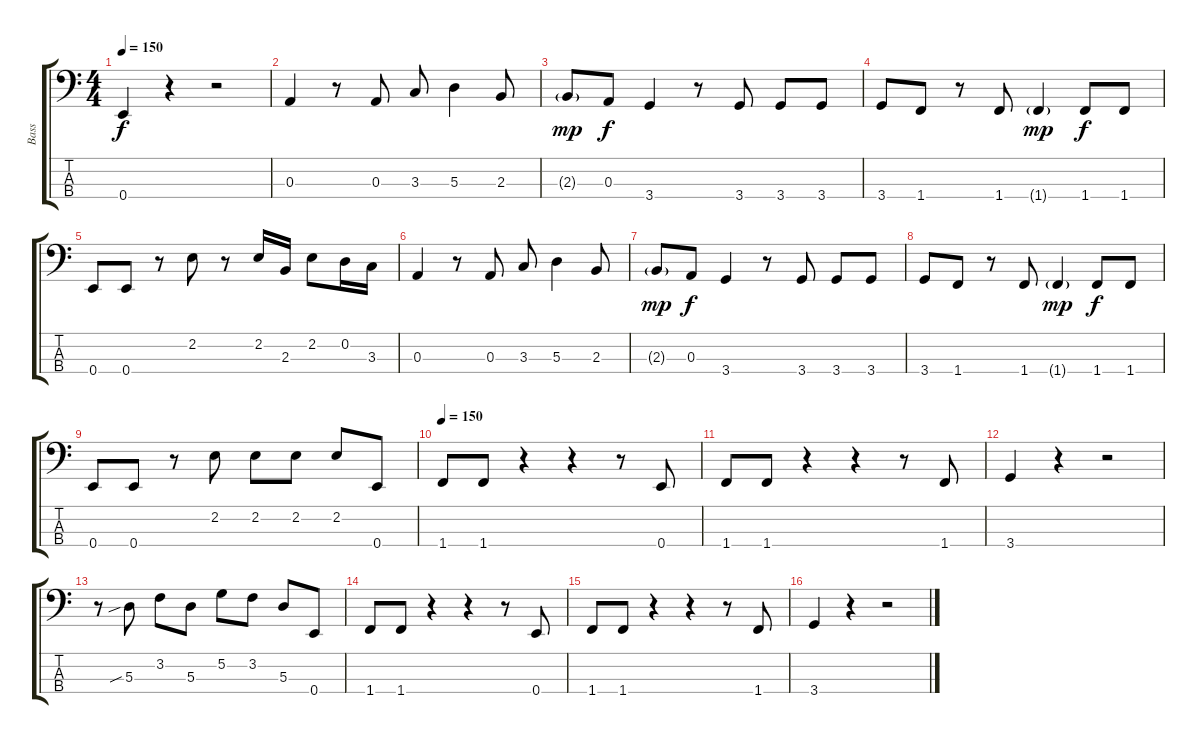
\track ("Bass" "Bass") {instrument electricbassfinger}
\staff {score tabs}
\tuning (G2 D2 A1 E1) {hide}
\ts (4 4)
\tempo 150
\clef f4
\ks c
0.4.4{dy f} r.4 r.2 |
0.3.4 r.8 0.3.8 3.3.8 5.3.4 2.3.8 |
2.3{g}.8{dy mp} 0.3.8{dy f} 3.4.4 r.8 3.4.8 3.4.8 3.4.8 |
3.4.8 1.4.8 r.8 1.4.8 1.4{g}.4{dy mp} 1.4.8{dy f} 1.4.8 |
0.4.8 0.4.8 r.8 2.2.8 r.8 2.2.16 2.3.16 2.2.8 0.2.16 3.3.16 |
0.3.4 r.8 0.3.8 3.3.8 5.3.4 2.3.8 |
2.3{g}.8{dy mp} 0.3.8{dy f} 3.4.4 r.8 3.4.8 3.4.8 3.4.8 |
3.4.8 1.4.8 r.8 1.4.8 1.4{g}.4{dy mp} 1.4.8{dy f} 1.4.8 |
0.4.8 0.4.8 r.8 2.2.8 2.2.8 2.2.8 2.2.8 0.4.8 |
\tempo 150
1.4.8 1.4.8 r.4 r.4 r.8 0.4.8 |
1.4.8 1.4.8 r.4 r.4 r.8 1.4.8 |
3.4.4 r.4 r.2 |
r.8 5.3{sib}.8 3.2.8 5.3.8 5.2.8 3.2.8 5.3.8 0.4.8 |
1.4.8 1.4.8 r.4 r.4 r.8 0.4.8 |
1.4.8 1.4.8 r.4 r.4 r.8 1.4.8 |
3.4.4 r.4 r.2
